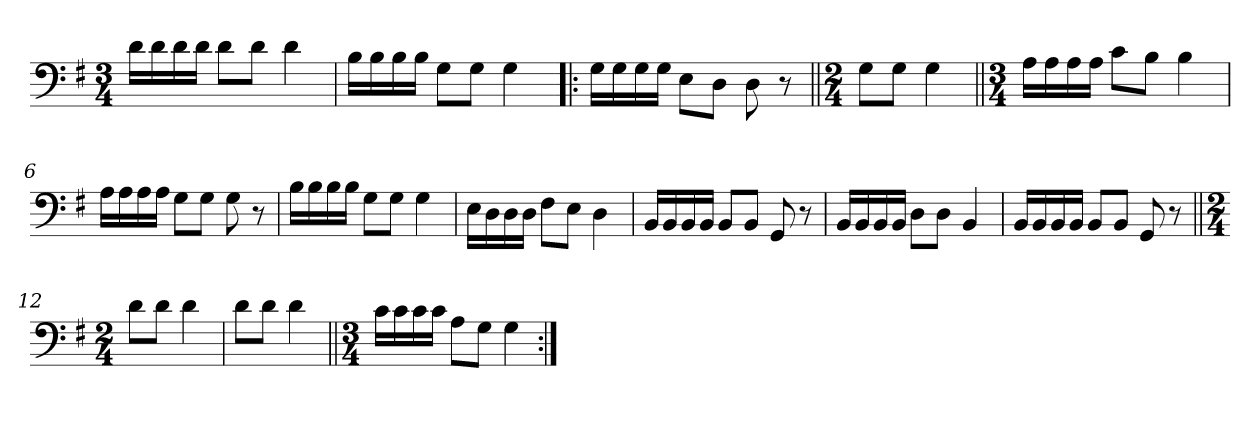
**kern
*part1
*staff1
*clefF4
*k[f#]
*M3/4
=1
16d\LL
16d\
16d\
16d\JJ
8d\L
8d\J
4d\
=2
16B\LL
16B\
16B\
16B\JJ
8G\L
8G\J
4G\
=3!|:
16G\LL
16G\
16G\
16G\JJ
8E\L
8D\J
8D\
8r
=4||
*M2/4
8G\L
8G\J
4G\
=5||
*M3/4
16A\LL
16A\
16A\
16A\JJ
8c\L
8B\J
4B\
=6
16A\LL
16A\
16A\
16A\JJ
8G\L
8G\J
8G\
8r
=7
16B\LL
16B\
16B\
16B\JJ
8G\L
8G\J
4G\
=8
16E\LL
16D\
16D\
16D\JJ
8F#\L
8E\J
4D\
=9
16BB/LL
16BB/
16BB/
16BB/JJ
8BB/L
8BB/J
8GG/
8r
=10
16BB/LL
16BB/
16BB/
16BB/JJ
8D\L
8D\J
4BB/
=11
16BB/LL
16BB/
16BB/
16BB/JJ
8BB/L
8BB/J
8GG/
8r
=12||
*M2/4
8d\L
8d\J
4d\
=13
8d\L
8d\J
4d\
=14||
*M3/4
16c\LL
16c\
16c\
16c\JJ
8A\L
8G\J
4G\
=:|!
*-
